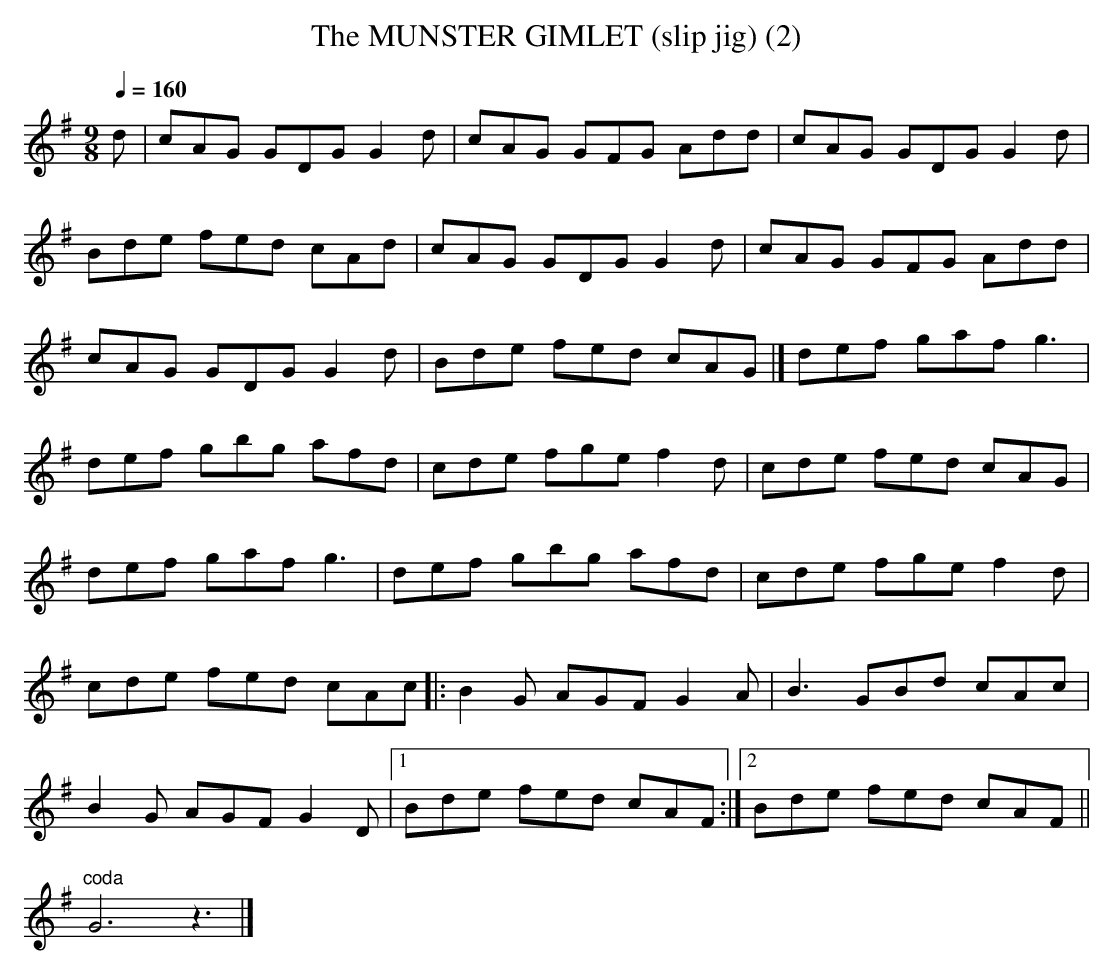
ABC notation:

X:1
T:MUNSTER GIMLET (slip jig) (2), The
Q:1/4=160
M:9/8
L:1/8
K:G
d|cAG GDG G2d|cAG GFG Add|cAG GDG G2d|
Bde fed cAd|cAG GDG G2d|cAG GFG Add|
cAG GDG G2d|Bde fed cAG|]def gaf g3|
def gbg afd|cde fge f2d|cde fed cAG|
def gaf g3|def gbg afd|cde fge f2d|
cde fed cAc|:B2G AGF G2A|B3 GBd cAc|
B2G AGF G2D|1 Bde fed cAF:|2 Bde fed cAF||
"^coda"G6z3|]
